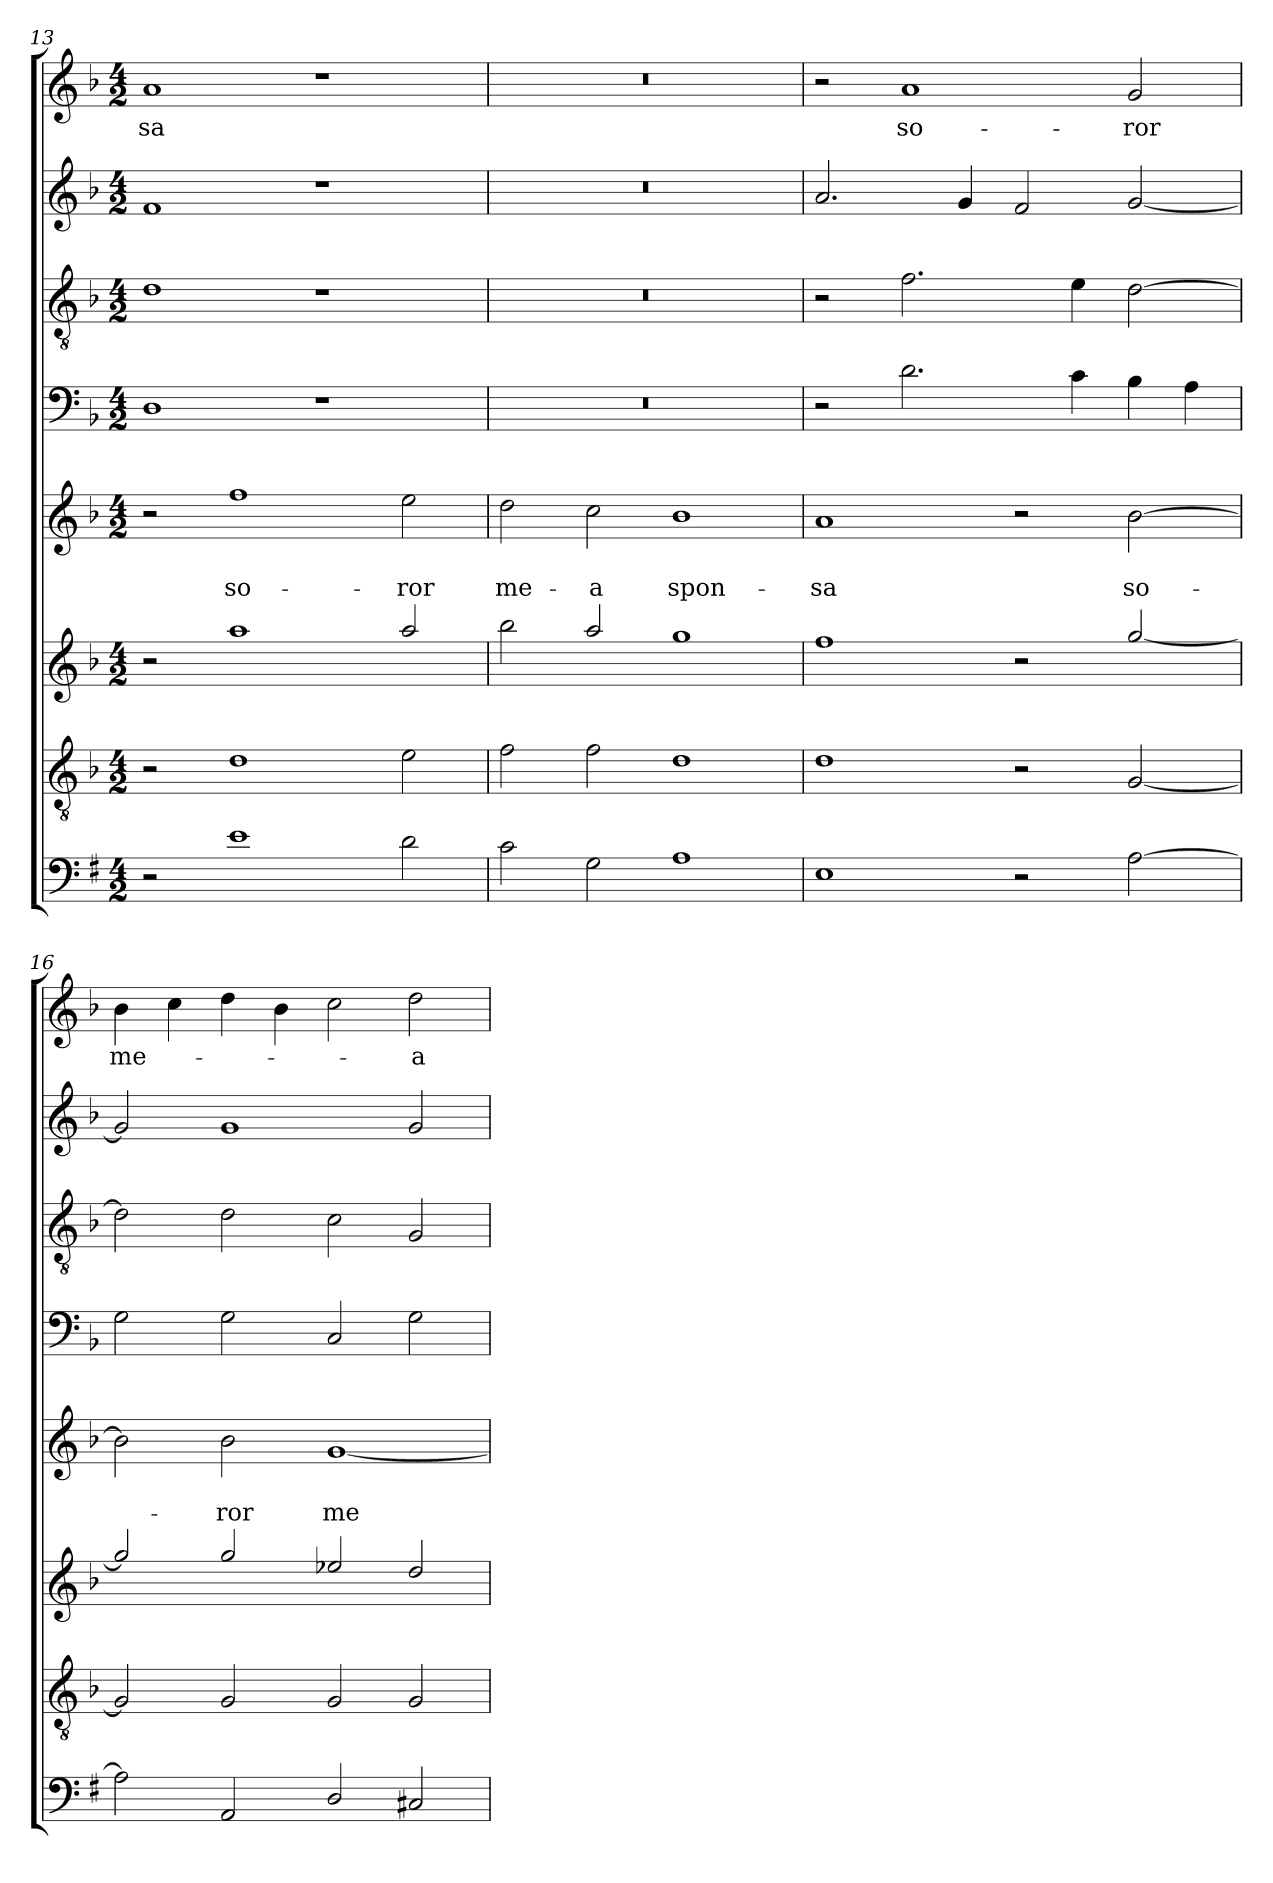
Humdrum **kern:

**kern	**kern	**kern	**kern	**text	**text	**kern	**kern	**kern	**kern	**text
*part8	*part7	*part6	*part5	*part5	*part5	*part4	*part3	*part2	*part1	*part1
*staff8	*staff7	*staff6	*staff5	*staff5	*staff5	*staff4	*staff3	*staff2	*staff1	*staff1
*clefF4	*clefGv2	*clefG2	*clefG2	*	*	*clefF4	*clefGv2	*clefG2	*clefG2	*
*ITrd1c2	*	*ITrd8c14	*	*	*	*	*	*	*	*
*k[b-]	*k[b-]	*k[b-]	*k[b-]	*	*	*k[b-]	*k[b-]	*k[b-]	*k[b-]	*
*d:	*d:	*d:	*d:	*	*	*d:	*d:	*d:	*d:	*
*M4/2	*M4/2	*M4/2	*M4/2	*	*	*M4/2	*M4/2	*M4/2	*M4/2	*
=13	=13	=13	=13	=13	=13	=13	=13	=13	=13	=13
!	!	!	!	!	!	!	!	!	!	!LO:LY:b
2r	2r	2r	2r	.	.	1D	1d	1f	1a	-sa
!	!	!	!	!	!LO:LY:b	!	!	!	!	!
1d	1d	1a	1ff	.	so-	.	.	.	.	.
.	.	.	.	.	.	1r	1r	1r	1r	.
!	!	!	!	!	!LO:LY:b	!	!	!	!	!
2c\	2e\	2a/	2ee\	.	-ror	.	.	.	.	.
=14	=14	=14	=14	=14	=14	=14	=14	=14	=14	=14
!	!	!	!	!	!LO:LY:b	!	!	!	!	!
2B-\	2f\	2b-\	2dd\	.	me-	0r	0r	0r	0r	.
!	!	!	!	!	!LO:LY:b	!	!	!	!	!
2F\	2f\	2a/	2cc\	.	-a	.	.	.	.	.
!	!	!	!	!	!LO:LY:b	!	!	!	!	!
1G	1d	1g	1b-	.	spon-	.	.	.	.	.
!!LO:PB:g=z
=15	=15	=15	=15	=15	=15	=15	=15	=15	=15	=15
!	!	!	!	!	!LO:LY:b	!	!	!	!	!
1D	1d	1f	1a	.	-sa	2r	2r	2.a/	2r	.
!	!	!	!	!	!	!	!	!	!	!LO:LY:b
.	.	.	.	.	.	2.d\	2.f\	.	1a	so-
.	.	.	.	.	.	.	.	4g/	.	.
2r	2r	2r	2r	.	.	.	.	2f/	.	.
.	.	.	.	.	.	4c\	4e\	.	.	.
!	!	!	!	!	!LO:LY:b	!	!	!	!	!LO:LY:b
[2G\	[2G/	[2g/	[2b-\	.	so-	4B-\	[2d\	[2g/	2g/	-ror
.	.	.	.	.	.	4A\	.	.	.	.
=16	=16	=16	=16	=16	=16	=16	=16	=16	=16	=16
!	!	!	!	!	!	!	!	!	!	!LO:LY:b
2G\]	2G/]	2g/]	2b-\]	.	.	2G\	2d\]	2g/]	4b-\	me-
.	.	.	.	.	.	.	.	.	4cc\	.
!	!	!	!	!	!LO:LY:b	!	!	!	!	!
2GG/	2G/	2g/	2b-\	.	-ror	2G\	2d\	1g	4dd\	.
.	.	.	.	.	.	.	.	.	4b-\	.
!	!	!	!	!	!LO:LY:b	!	!	!	!	!
2C/	2G/	2e-X/	[1g	.	me-	2C/	2c\	.	2cc\	.
!	!	!	!	!	!	!	!	!	!	!LO:LY:b
2BBn/	2G/	2d/	.	.	.	2G\	2G/	2g/	2dd\	-a
=	=	=	=	=	=	=	=	=	=	=
*-	*-	*-	*-	*-	*-	*-	*-	*-	*-	*-
